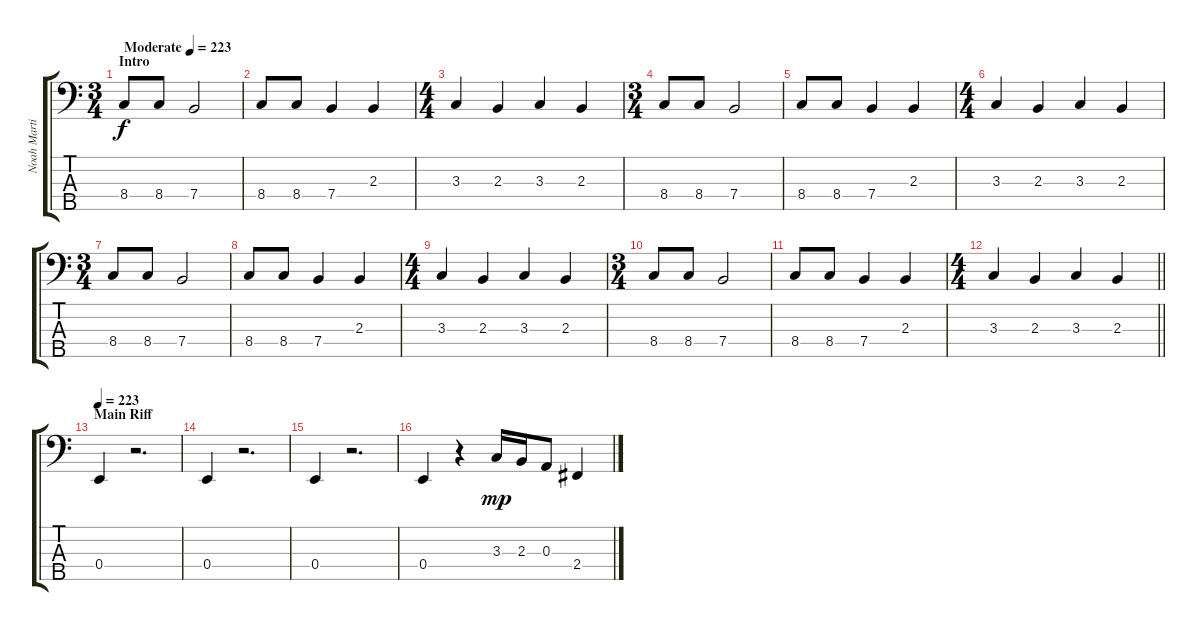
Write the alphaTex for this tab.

\track ("Noah Martin" "Noah Marti") {instrument electricbassfinger}
\staff {score tabs}
\tuning (G2 D2 A1 E1 B0) {hide}
\ts (3 4)
\section ("" "Intro")
\tempo (223 "Moderate")
\tempo 150
\tempo (223 "Moderate")
\clef f4
\ks c
8.4.8{dy f instrument electricbassfinger} 8.4.8 7.4.2 |
8.4.8 8.4.8 7.4.4 2.3.4 |
\ts (4 4)
3.3.4 2.3.4 3.3.4 2.3.4 |
\ts (3 4)
8.4.8 8.4.8 7.4.2 |
8.4.8 8.4.8 7.4.4 2.3.4 |
\ts (4 4)
3.3.4 2.3.4 3.3.4 2.3.4 |
\ts (3 4)
8.4.8 8.4.8 7.4.2 |
8.4.8 8.4.8 7.4.4 2.3.4 |
\ts (4 4)
3.3.4 2.3.4 3.3.4 2.3.4 |
\ts (3 4)
8.4.8 8.4.8 7.4.2 |
8.4.8 8.4.8 7.4.4 2.3.4 |
\ts (4 4)
\barLineRight lightlight
3.3.4 2.3.4 3.3.4 2.3.4 |
\section ("" "Main Riff")
\tempo 223
0.4.4 r.2{d} |
0.4.4 r.2{d} |
0.4.4 r.2{d} |
0.4.4 r.4 3.3.16{dy mp} 2.3.16 0.3.8 2.4.4
